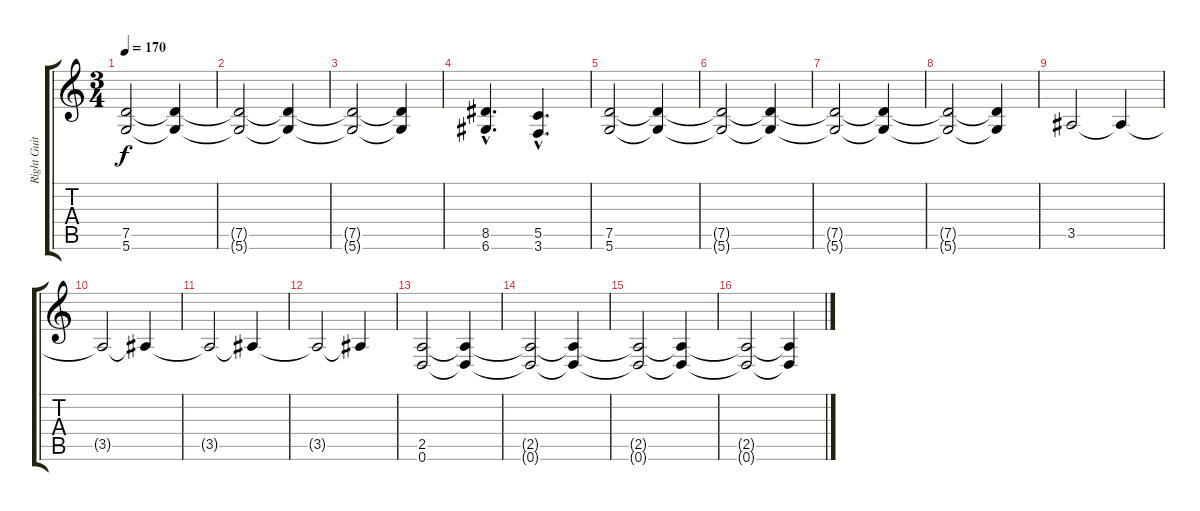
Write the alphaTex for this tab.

\track ("Right Guitar" "Right Guit") {instrument distortionguitar}
\staff {score tabs}
\tuning (D4 A3 F3 C3 G2 D2) {hide}
\ts (3 4)
\tempo 170
\clef g2
\ks c
(7.5 5.6).2{dy f} (7.5{t} 5.6{t}).4 |
(7.5{t} 5.6{t}).2 (7.5{t} 5.6{t}).4 |
(7.5{t} 5.6{t}).2 (7.5{t} 5.6{t}).4 |
(8.5{hac} 6.6{hac}).4{d} (5.5{hac} 3.6{hac}).4{d} |
(7.5 5.6).2 (7.5{t} 5.6{t}).4 |
(7.5{t} 5.6{t}).2 (7.5{t} 5.6{t}).4 |
(7.5{t} 5.6{t}).2 (7.5{t} 5.6{t}).4 |
(7.5{t} 5.6{t}).2 (7.5{t} 5.6{t}).4 |
3.5.2 3.5{t}.4 |
3.5{t}.2 3.5{t}.4 |
3.5{t}.2 3.5{t}.4 |
3.5{t}.2 3.5{t}.4 |
(2.5 0.6).2 (2.5{t} 0.6{t}).4 |
(2.5{t} 0.6{t}).2 (2.5{t} 0.6{t}).4 |
(2.5{t} 0.6{t}).2 (2.5{t} 0.6{t}).4 |
(2.5{t} 0.6{t}).2 (2.5{t} 0.6{t}).4
